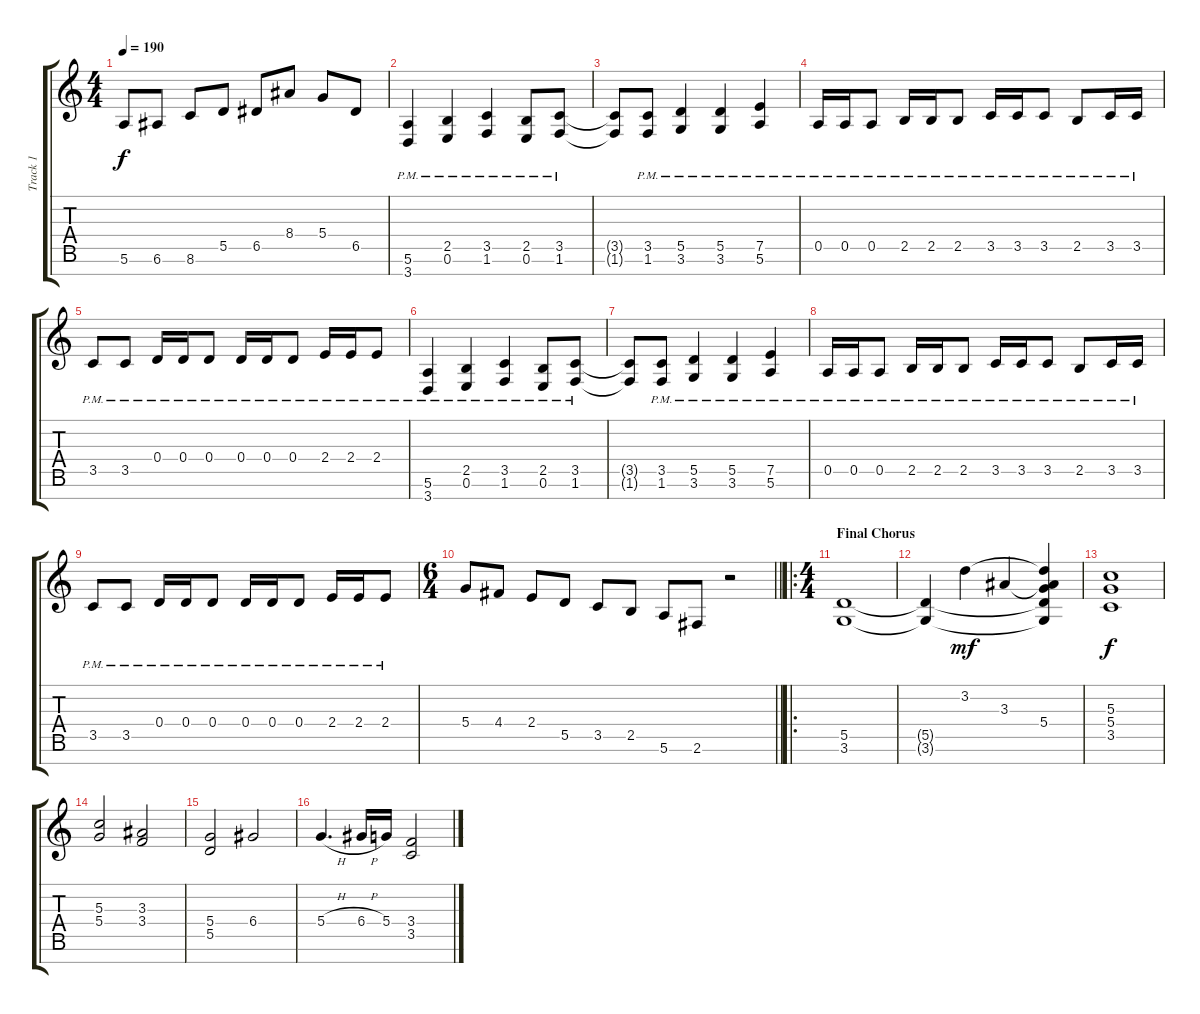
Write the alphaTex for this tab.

\track ("Track 1" "Track 1") {instrument distortionguitar}
\staff {score tabs}
\tuning (E4 B3 G3 D3 A2 E2 B1) {hide}
\ts (4 4)
\tempo 190
\clef g2
\ks c
5.6.8{dy f} 6.6.8 8.6.8 5.5.8 6.5.8 8.4.8 5.4.8 6.5.8 |
(5.6{pm} 3.7{pm}).4 (2.5{pm} 0.6{pm}).4 (3.5{pm} 1.6{pm}).4 (2.5{pm} 0.6{pm}).8 (3.5{pm} 1.6{pm}).8 |
(3.5{t} 1.6{t}).8 (3.5{pm} 1.6{pm}).8 (5.5{pm} 3.6{pm}).4 (5.5{pm} 3.6{pm}).4 (7.5{pm} 5.6{pm}).4 |
0.5{pm}.16 0.5{pm}.16 0.5{pm}.8 2.5{pm}.16 2.5{pm}.16 2.5{pm}.8 3.5{pm}.16 3.5{pm}.16 3.5{pm}.8 2.5{pm}.8 3.5{pm}.16 3.5{pm}.16 |
3.5{pm}.8 3.5{pm}.8 0.4{pm}.16 0.4{pm}.16 0.4{pm}.8 0.4{pm}.16 0.4{pm}.16 0.4{pm}.8 2.4{pm}.16 2.4{pm}.16 2.4{pm}.8 |
(5.6{pm} 3.7{pm}).4 (2.5{pm} 0.6{pm}).4 (3.5{pm} 1.6{pm}).4 (2.5{pm} 0.6{pm}).8 (3.5{pm} 1.6{pm}).8 |
(3.5{t} 1.6{t}).8 (3.5{pm} 1.6{pm}).8 (5.5{pm} 3.6{pm}).4 (5.5{pm} 3.6{pm}).4 (7.5{pm} 5.6{pm}).4 |
0.5{pm}.16 0.5{pm}.16 0.5{pm}.8 2.5{pm}.16 2.5{pm}.16 2.5{pm}.8 3.5{pm}.16 3.5{pm}.16 3.5{pm}.8 2.5{pm}.8 3.5{pm}.16 3.5{pm}.16 |
3.5{pm}.8 3.5{pm}.8 0.4{pm}.16 0.4{pm}.16 0.4{pm}.8 0.4{pm}.16 0.4{pm}.16 0.4{pm}.8 2.4{pm}.16 2.4{pm}.16 2.4{pm}.8 |
\ts (6 4)
\barLineRight lightlight
5.4.8 4.4.8 2.4.8 5.5.8 3.5.8 2.5.8 5.6.8 2.6.8 r.2 |
\ro
\ts (4 4)
\section ("" "Final Chorus")
(5.5 3.6).1 |
(5.5{t} 3.6{t}).4 3.2.4{dy mf} 3.3.4 (3.2{t} 3.3{t} 5.4 5.5{t} 3.6{t}).4 |
(5.3 5.4 3.5).1{dy f} |
(5.3 5.4).2 (3.3 3.4).2 |
(5.4 5.5).2 6.4.2 |
5.4{h}.4{d} 6.4{h}.16 5.4.16 (3.4 3.5).2
